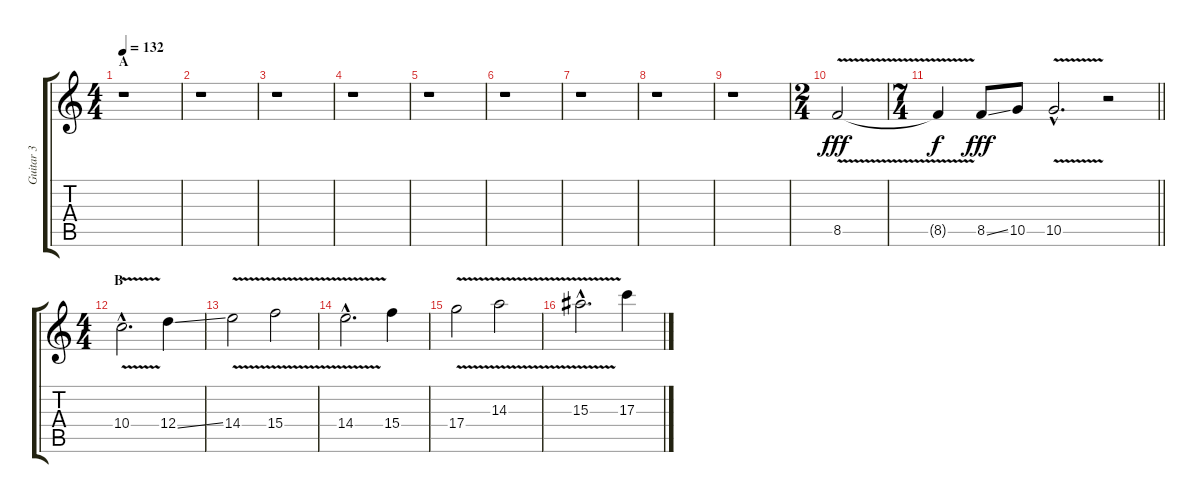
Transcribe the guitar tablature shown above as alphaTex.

\track ("Guitar 3" "Guitar 3") {instrument distortionguitar}
\staff {score tabs}
\tuning (E4 B3 G3 D3 A2 E2) {hide}
\ts (4 4)
\section ("" "A")
\tempo 132
\clef g2
\ks c
r.1{dy fff instrument distortionguitar} |
r.1 |
r.1 |
r.1 |
r.1 |
r.1 |
r.1 |
r.1 |
r.1 |
\ts (2 4)
8.5{v}.2 |
\ts (7 4)
\barLineRight lightlight
8.5{t}.4{dy f} 8.5{ss}.8{dy fff} 10.5.8 10.5{v hac}.2{d} r.2 |
\ts (4 4)
\section ("" "B")
10.4{v hac}.2{d} 12.4{ss}.4 |
14.4{v}.2 15.4{v}.2 |
14.4{v hac}.2{d} 15.4.4 |
17.4{v}.2 14.3{v}.2 |
15.3{v hac}.2{d} 17.3.4
